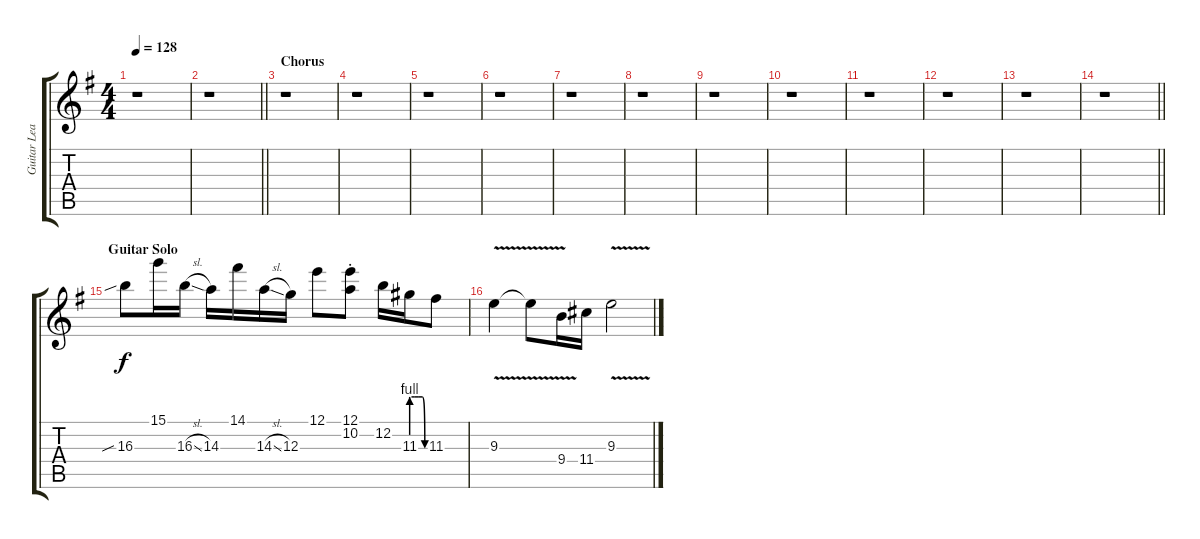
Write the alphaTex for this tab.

\track ("Guitar Lead" "Guitar Lea") {instrument overdrivenguitar}
\staff {score tabs}
\tuning (E4 B3 G3 D3 A2 E2) {hide}
\ts (4 4)
\tempo 128
\clef g2
\ks g
r.1{dy f} |
\barLineRight lightlight
r.1 |
\section ("" "Chorus")
r.1 |
r.1 |
r.1 |
r.1 |
r.1 |
r.1 |
r.1 |
r.1 |
r.1 |
r.1 |
r.1 |
\barLineRight lightlight
r.1 |
\section ("" "Guitar Solo")
16.3{sib}.8 15.1.16 16.3{sl}.16 14.3.16 14.1.16 14.3{sl}.16 12.3.16 12.1.8 (12.1{st} 10.2{st}).8 12.2.16 11.3{be (custom 0 4 15 4 30 4 49 4 60 0)}.16 11.3.8 |
9.3{v}.4 9.3{t}.8 9.4{v}.16 11.4.16 9.3{v}.2
